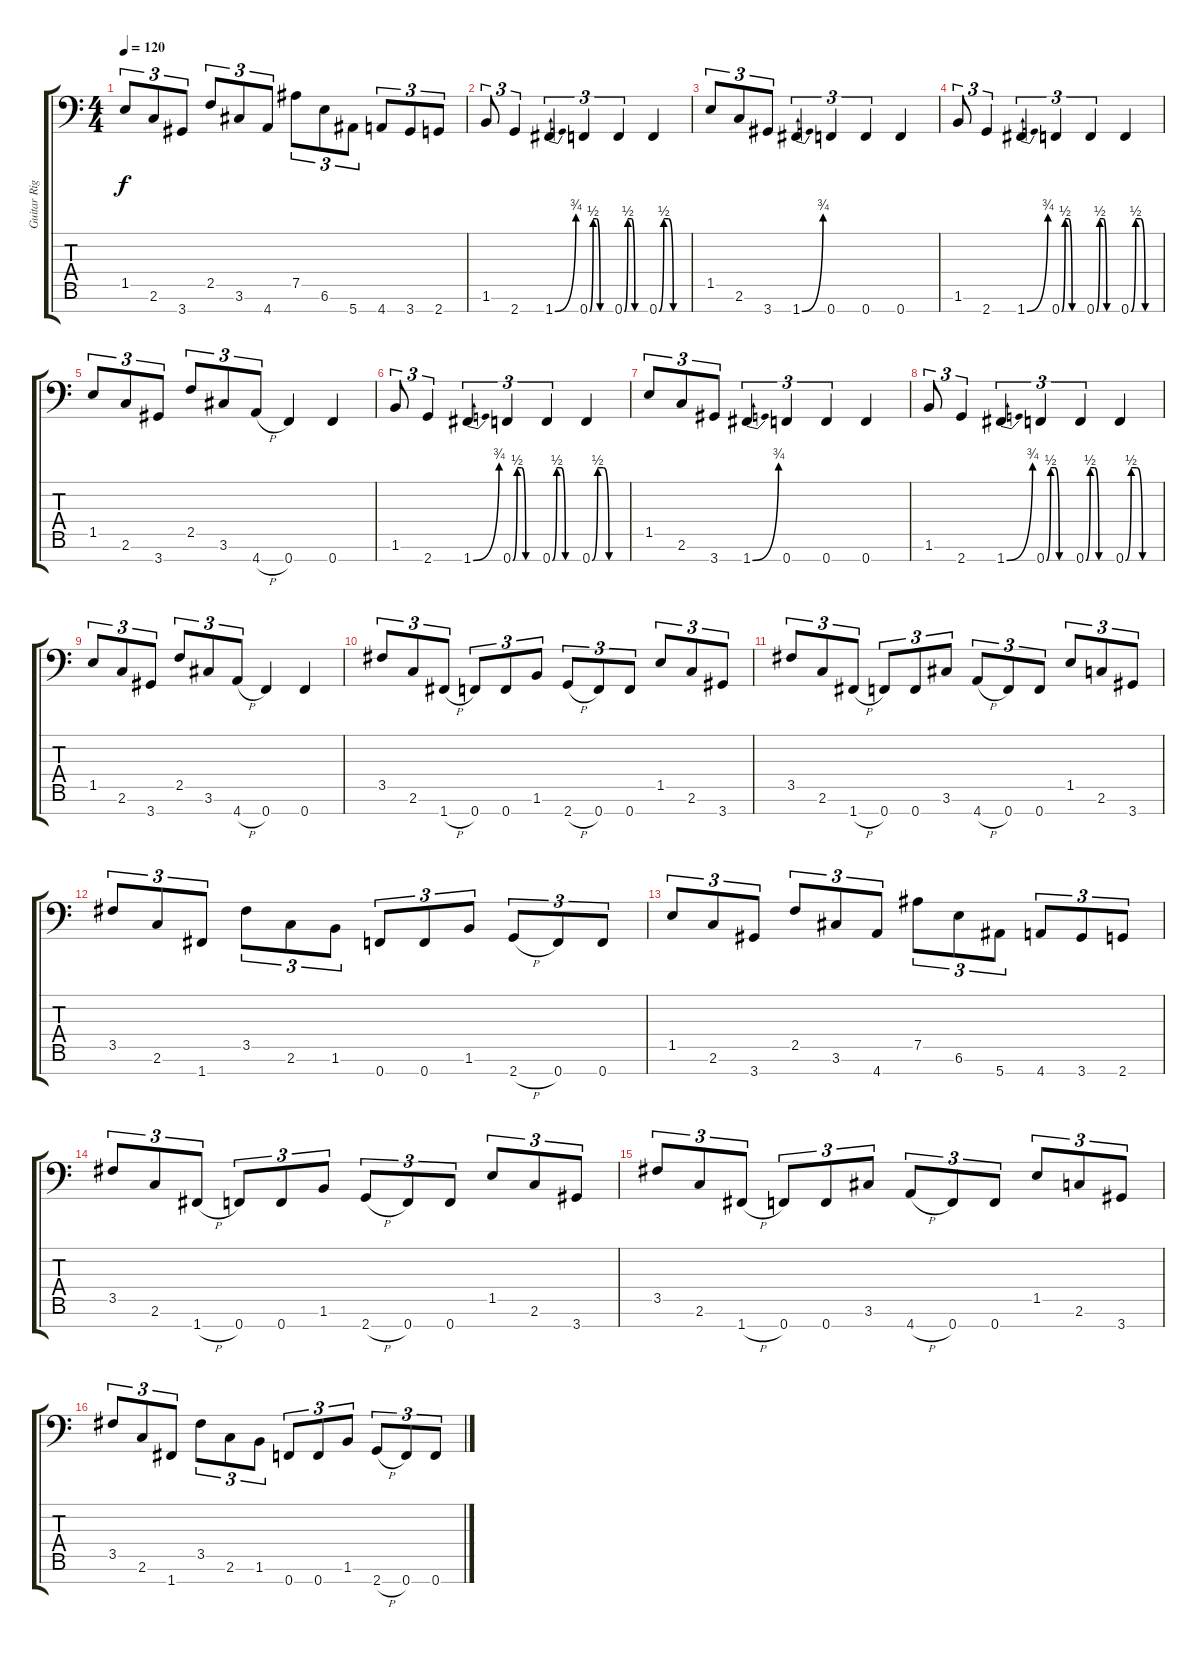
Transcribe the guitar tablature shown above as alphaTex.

\track ("Guitar Right" "Guitar Rig") {instrument overdrivenguitar}
\staff {score tabs}
\tuning (Bb3 F3 Db3 Ab2 Eb2 Bb1 F1) {hide}
\ts (4 4)
\tempo 120
\clef f4
\ks c
1.5.8{tu (3 2) dy f} 2.6.8{tu (3 2)} 3.7.8{tu (3 2)} 2.5.8{tu (3 2)} 3.6.8{tu (3 2)} 4.7.8{tu (3 2)} 7.5.8{tu (3 2)} 6.6.8{tu (3 2)} 5.7.8{tu (3 2)} 4.7.8{tu (3 2)} 3.7.8{tu (3 2)} 2.7.8{tu (3 2)} |
1.6.8{tu (3 2)} 2.7.4{tu (3 2)} 1.7{be (bend 0 0 60 3)}.4{tu (3 2)} 0.7{be (custom 0 0 10 2 20 2 30 0 60 0)}.4{tu (3 2)} 0.7{be (custom 0 0 10 2 20 2 30 0 60 0)}.4{tu (3 2)} 0.7{be (custom 0 0 10 2 20 2 30 0 60 0)}.4 |
1.5.8{tu (3 2)} 2.6.8{tu (3 2)} 3.7.8{tu (3 2)} 1.7{be (bend 0 0 60 3)}.4{tu (3 2)} 0.7.4{tu (3 2)} 0.7.4{tu (3 2)} 0.7.4 |
1.6.8{tu (3 2)} 2.7.4{tu (3 2)} 1.7{be (bend 0 0 60 3)}.4{tu (3 2)} 0.7{be (custom 0 0 10 2 20 2 30 0 60 0)}.4{tu (3 2)} 0.7{be (custom 0 0 10 2 20 2 30 0 60 0)}.4{tu (3 2)} 0.7{be (custom 0 0 10 2 20 2 30 0 60 0)}.4 |
1.5.8{tu (3 2)} 2.6.8{tu (3 2)} 3.7.8{tu (3 2)} 2.5.8{tu (3 2)} 3.6.8{tu (3 2)} 4.7{h}.8{tu (3 2)} 0.7.4 0.7.4 |
1.6.8{tu (3 2)} 2.7.4{tu (3 2)} 1.7{be (bend 0 0 60 3)}.4{tu (3 2)} 0.7{be (custom 0 0 10 2 20 2 30 0 60 0)}.4{tu (3 2)} 0.7{be (custom 0 0 10 2 20 2 30 0 60 0)}.4{tu (3 2)} 0.7{be (custom 0 0 10 2 20 2 30 0 60 0)}.4 |
1.5.8{tu (3 2)} 2.6.8{tu (3 2)} 3.7.8{tu (3 2)} 1.7{be (bend 0 0 60 3)}.4{tu (3 2)} 0.7.4{tu (3 2)} 0.7.4{tu (3 2)} 0.7.4 |
1.6.8{tu (3 2)} 2.7.4{tu (3 2)} 1.7{be (bend 0 0 60 3)}.4{tu (3 2)} 0.7{be (custom 0 0 10 2 20 2 30 0 60 0)}.4{tu (3 2)} 0.7{be (custom 0 0 10 2 20 2 30 0 60 0)}.4{tu (3 2)} 0.7{be (custom 0 0 10 2 20 2 30 0 60 0)}.4 |
1.5.8{tu (3 2)} 2.6.8{tu (3 2)} 3.7.8{tu (3 2)} 2.5.8{tu (3 2)} 3.6.8{tu (3 2)} 4.7{h}.8{tu (3 2)} 0.7.4 0.7.4 |
3.5.8{tu (3 2)} 2.6.8{tu (3 2)} 1.7{h}.8{tu (3 2)} 0.7.8{tu (3 2)} 0.7.8{tu (3 2)} 1.6.8{tu (3 2)} 2.7{h}.8{tu (3 2)} 0.7.8{tu (3 2)} 0.7.8{tu (3 2)} 1.5.8{tu (3 2)} 2.6.8{tu (3 2)} 3.7.8{tu (3 2)} |
3.5.8{tu (3 2)} 2.6.8{tu (3 2)} 1.7{h}.8{tu (3 2)} 0.7.8{tu (3 2)} 0.7.8{tu (3 2)} 3.6.8{tu (3 2)} 4.7{h}.8{tu (3 2)} 0.7.8{tu (3 2)} 0.7.8{tu (3 2)} 1.5.8{tu (3 2)} 2.6.8{tu (3 2)} 3.7.8{tu (3 2)} |
3.5.8{tu (3 2)} 2.6.8{tu (3 2)} 1.7.8{tu (3 2)} 3.5.8{tu (3 2)} 2.6.8{tu (3 2)} 1.6.8{tu (3 2)} 0.7.8{tu (3 2)} 0.7.8{tu (3 2)} 1.6.8{tu (3 2)} 2.7{h}.8{tu (3 2)} 0.7.8{tu (3 2)} 0.7.8{tu (3 2)} |
1.5.8{tu (3 2)} 2.6.8{tu (3 2)} 3.7.8{tu (3 2)} 2.5.8{tu (3 2)} 3.6.8{tu (3 2)} 4.7.8{tu (3 2)} 7.5.8{tu (3 2)} 6.6.8{tu (3 2)} 5.7.8{tu (3 2)} 4.7.8{tu (3 2)} 3.7.8{tu (3 2)} 2.7.8{tu (3 2)} |
3.5.8{tu (3 2)} 2.6.8{tu (3 2)} 1.7{h}.8{tu (3 2)} 0.7.8{tu (3 2)} 0.7.8{tu (3 2)} 1.6.8{tu (3 2)} 2.7{h}.8{tu (3 2)} 0.7.8{tu (3 2)} 0.7.8{tu (3 2)} 1.5.8{tu (3 2)} 2.6.8{tu (3 2)} 3.7.8{tu (3 2)} |
3.5.8{tu (3 2)} 2.6.8{tu (3 2)} 1.7{h}.8{tu (3 2)} 0.7.8{tu (3 2)} 0.7.8{tu (3 2)} 3.6.8{tu (3 2)} 4.7{h}.8{tu (3 2)} 0.7.8{tu (3 2)} 0.7.8{tu (3 2)} 1.5.8{tu (3 2)} 2.6.8{tu (3 2)} 3.7.8{tu (3 2)} |
3.5.8{tu (3 2)} 2.6.8{tu (3 2)} 1.7.8{tu (3 2)} 3.5.8{tu (3 2)} 2.6.8{tu (3 2)} 1.6.8{tu (3 2)} 0.7.8{tu (3 2)} 0.7.8{tu (3 2)} 1.6.8{tu (3 2)} 2.7{h}.8{tu (3 2)} 0.7.8{tu (3 2)} 0.7.8{tu (3 2)}
